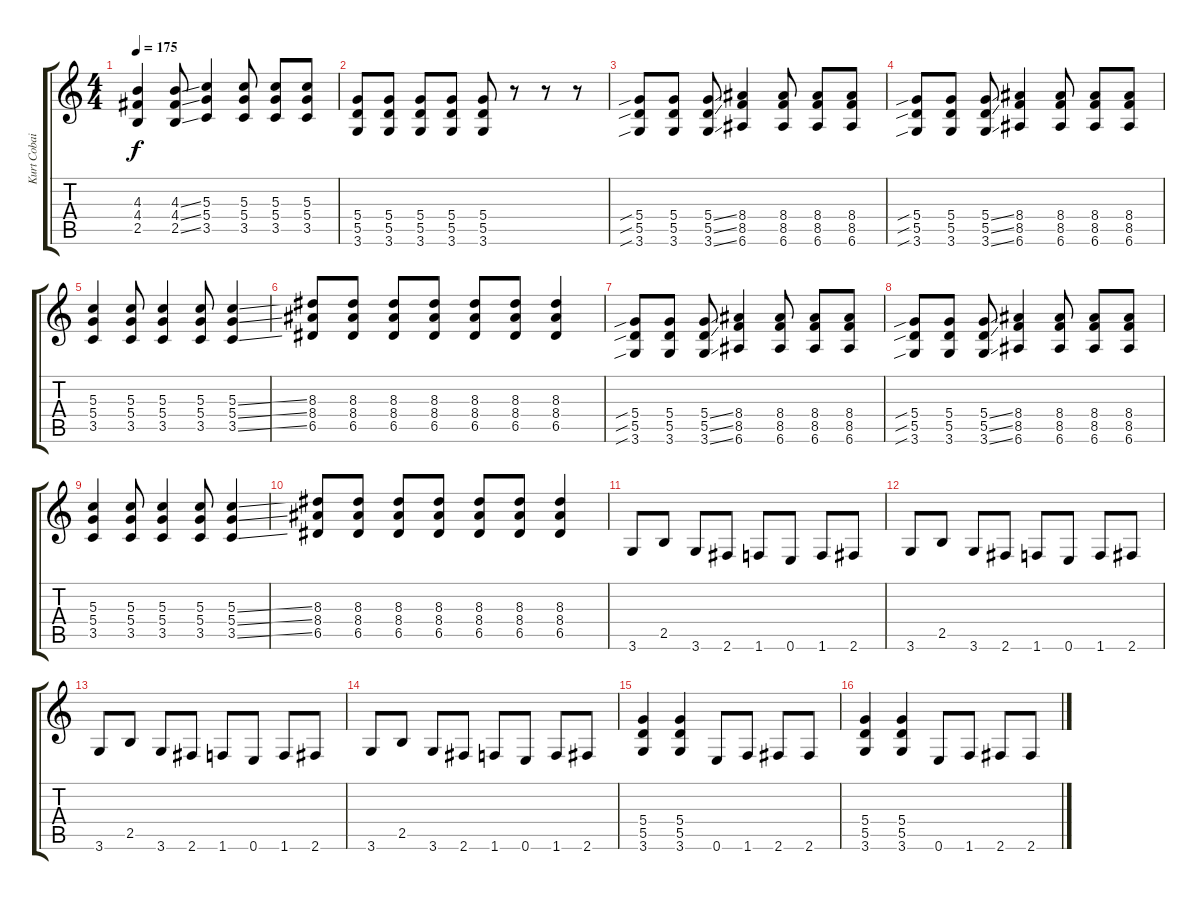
\track ("Kurt Cobain" "Kurt Cobai") {instrument distortionguitar}
\staff {score tabs}
\tuning (E4 B3 G3 D3 A2 E2) {hide}
\ts (4 4)
\tempo 175
\clef g2
\ks c
(4.3 4.4 2.5).4{dy f} (4.3{ss} 4.4{ss} 2.5{ss}).8 (5.3 5.4 3.5).4 (5.3 5.4 3.5).8 (5.3 5.4 3.5).8 (5.3 5.4 3.5).8 |
(5.4 5.5 3.6).8 (5.4 5.5 3.6).8 (5.4 5.5 3.6).8 (5.4 5.5 3.6).8 (5.4 5.5 3.6).8 r.8 r.8 r.8 |
(5.4{sib} 5.5{sib} 3.6{sib}).8 (5.4 5.5 3.6).8 (5.4{ss} 5.5{ss} 3.6{ss}).8 (8.4 8.5 6.6).4 (8.4 8.5 6.6).8 (8.4 8.5 6.6).8 (8.4 8.5 6.6).8 |
(5.4{sib} 5.5{sib} 3.6{sib}).8 (5.4 5.5 3.6).8 (5.4{ss} 5.5{ss} 3.6{ss}).8 (8.4 8.5 6.6).4 (8.4 8.5 6.6).8 (8.4 8.5 6.6).8 (8.4 8.5 6.6).8 |
(5.3 5.4 3.5).4 (5.3 5.4 3.5).8 (5.3 5.4 3.5).4 (5.3 5.4 3.5).8 (5.3{ss} 5.4{ss} 3.5{ss}).4 |
(8.3 8.4 6.5).8 (8.3 8.4 6.5).8 (8.3 8.4 6.5).8 (8.3 8.4 6.5).8 (8.3 8.4 6.5).8 (8.3 8.4 6.5).8 (8.3 8.4 6.5).4 |
(5.4{sib} 5.5{sib} 3.6{sib}).8 (5.4 5.5 3.6).8 (5.4{ss} 5.5{ss} 3.6{ss}).8 (8.4 8.5 6.6).4 (8.4 8.5 6.6).8 (8.4 8.5 6.6).8 (8.4 8.5 6.6).8 |
(5.4{sib} 5.5{sib} 3.6{sib}).8 (5.4 5.5 3.6).8 (5.4{ss} 5.5{ss} 3.6{ss}).8 (8.4 8.5 6.6).4 (8.4 8.5 6.6).8 (8.4 8.5 6.6).8 (8.4 8.5 6.6).8 |
(5.3 5.4 3.5).4 (5.3 5.4 3.5).8 (5.3 5.4 3.5).4 (5.3 5.4 3.5).8 (5.3{ss} 5.4{ss} 3.5{ss}).4 |
(8.3 8.4 6.5).8 (8.3 8.4 6.5).8 (8.3 8.4 6.5).8 (8.3 8.4 6.5).8 (8.3 8.4 6.5).8 (8.3 8.4 6.5).8 (8.3 8.4 6.5).4 |
3.6.8 2.5.8 3.6.8 2.6.8 1.6.8 0.6.8 1.6.8 2.6.8 |
3.6.8 2.5.8 3.6.8 2.6.8 1.6.8 0.6.8 1.6.8 2.6.8 |
3.6.8 2.5.8 3.6.8 2.6.8 1.6.8 0.6.8 1.6.8 2.6.8 |
3.6.8 2.5.8 3.6.8 2.6.8 1.6.8 0.6.8 1.6.8 2.6.8 |
(5.4 5.5 3.6).4 (5.4 5.5 3.6).4 0.6.8 1.6.8 2.6.8 2.6.8 |
(5.4 5.5 3.6).4 (5.4 5.5 3.6).4 0.6.8 1.6.8 2.6.8 2.6.8
